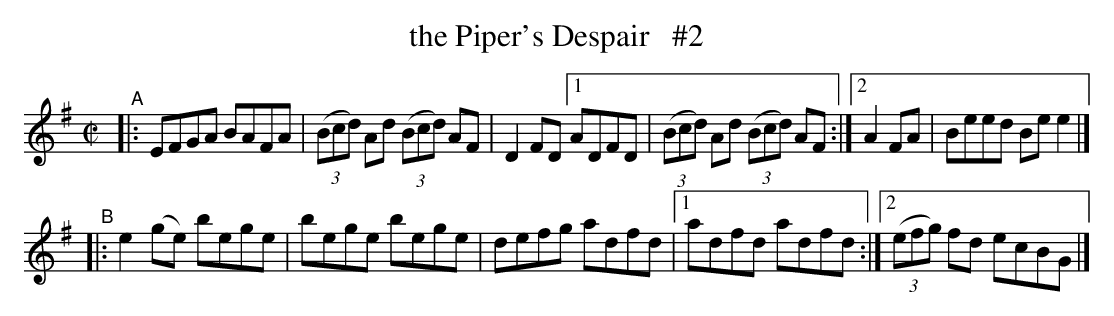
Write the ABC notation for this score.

X:1
T: the Piper's Despair   #2
M: C|
L: 1/8
K: G
"^A"\
|: EFGA BAFA | (3(Bcd) Ad (3(Bcd) AF | D2FD [1 ADFD | (3(Bcd) Ad (3(Bcd) AF :|[2 A2FA | Beed Bee2 |]
"^B"\
|: e2(ge) bege | bege bege | defg adfd |[1 adfd adfd :|[2 (3(efg) fd ecBG |]
